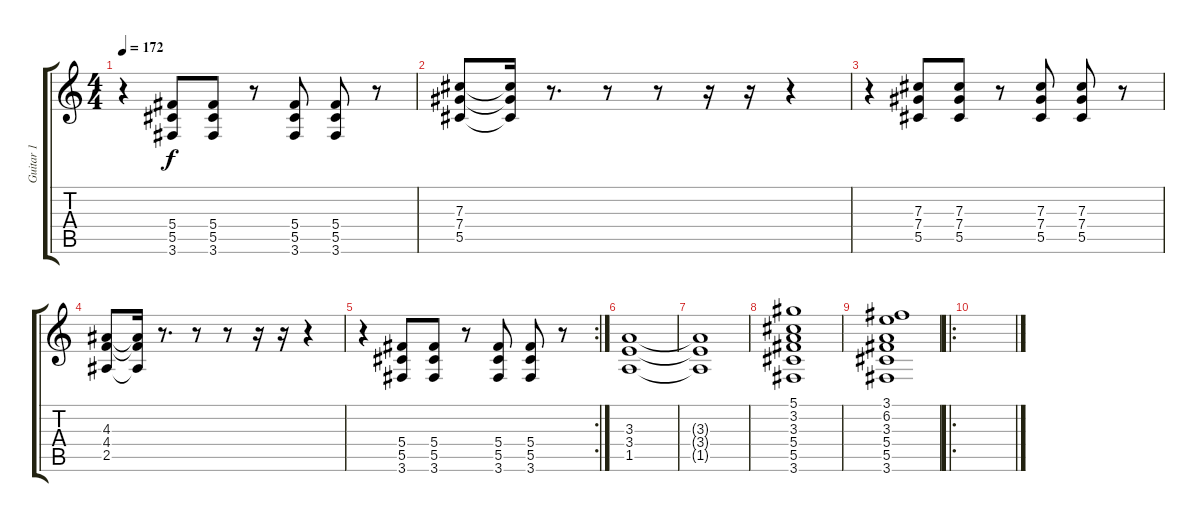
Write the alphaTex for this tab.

\track ("Guitar 1" "Guitar 1") {instrument distortionguitar}
\staff {score tabs}
\tuning (Eb4 Bb3 Gb3 Db3 Ab2 Eb2) {hide}
\ts (4 4)
\tempo 172
\clef g2
\ks c
r.4{dy f} (5.4 5.5 3.6).8 (5.4 5.5 3.6).8 r.8 (5.4 5.5 3.6).8 (5.4 5.5 3.6).8 r.8 |
(7.3 7.4 5.5).8 (7.3{t} 7.4{t} 5.5{t}).16 r.8{d} r.8 r.8 r.16 r.16 r.4 |
r.4 (7.3 7.4 5.5).8 (7.3 7.4 5.5).8 r.8 (7.3 7.4 5.5).8 (7.3 7.4 5.5).8 r.8 |
(4.3 4.4 2.5).8 (4.3{t} 4.4{t} 2.5{t}).16 r.8{d} r.8 r.8 r.16 r.16 r.4 |
\rc 2
r.4 (5.4 5.5 3.6).8 (5.4 5.5 3.6).8 r.8 (5.4 5.5 3.6).8 (5.4 5.5 3.6).8 r.8 |
(3.3 3.4 1.5).1 |
(3.3{t} 3.4{t} 1.5{t}).1 |
(5.1 3.2 3.3 5.4 5.5 3.6).1 |
(3.1 6.2 3.3 5.4 5.5 3.6).1 |
\ro
